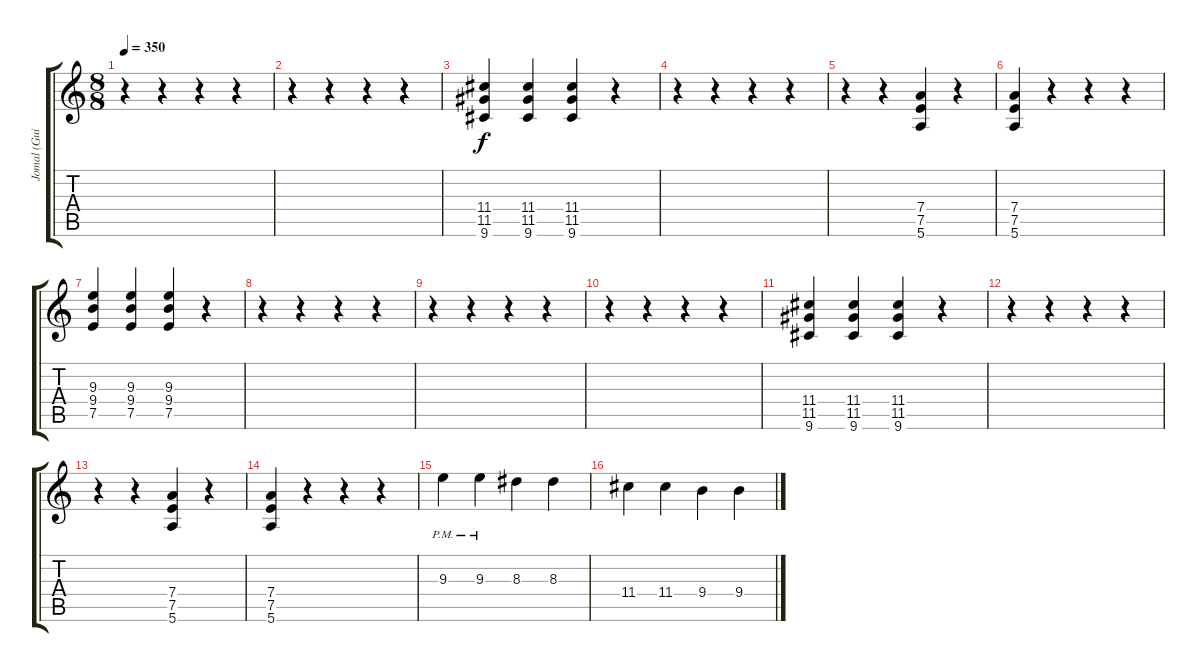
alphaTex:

\track ("Jomal (Guitar 1)" "Jomal (Gui") {instrument electricguitarjazz}
\staff {score tabs}
\tuning (E4 B3 G3 D3 A2 E2) {hide}
\ts (8 8)
\tempo 350
\clef g2
\ks c
r.4{dy f} r.4 r.4 r.4 |
r.4 r.4 r.4 r.4 |
(11.4 11.5 9.6).4 (11.4 11.5 9.6).4 (11.4 11.5 9.6).4 r.4 |
r.4 r.4 r.4 r.4 |
r.4 r.4 (7.4 7.5 5.6).4 r.4 |
(7.4 7.5 5.6).4 r.4 r.4 r.4 |
(9.3 9.4 7.5).4 (9.3 9.4 7.5).4 (9.3 9.4 7.5).4 r.4 |
r.4 r.4 r.4 r.4 |
r.4 r.4 r.4 r.4 |
r.4 r.4 r.4 r.4 |
(11.4 11.5 9.6).4 (11.4 11.5 9.6).4 (11.4 11.5 9.6).4 r.4 |
r.4 r.4 r.4 r.4 |
r.4 r.4 (7.4 7.5 5.6).4 r.4 |
(7.4 7.5 5.6).4 r.4 r.4 r.4 |
9.3{pm}.4 9.3{pm}.4 8.3.4 8.3.4 |
11.4.4 11.4.4 9.4.4 9.4.4
